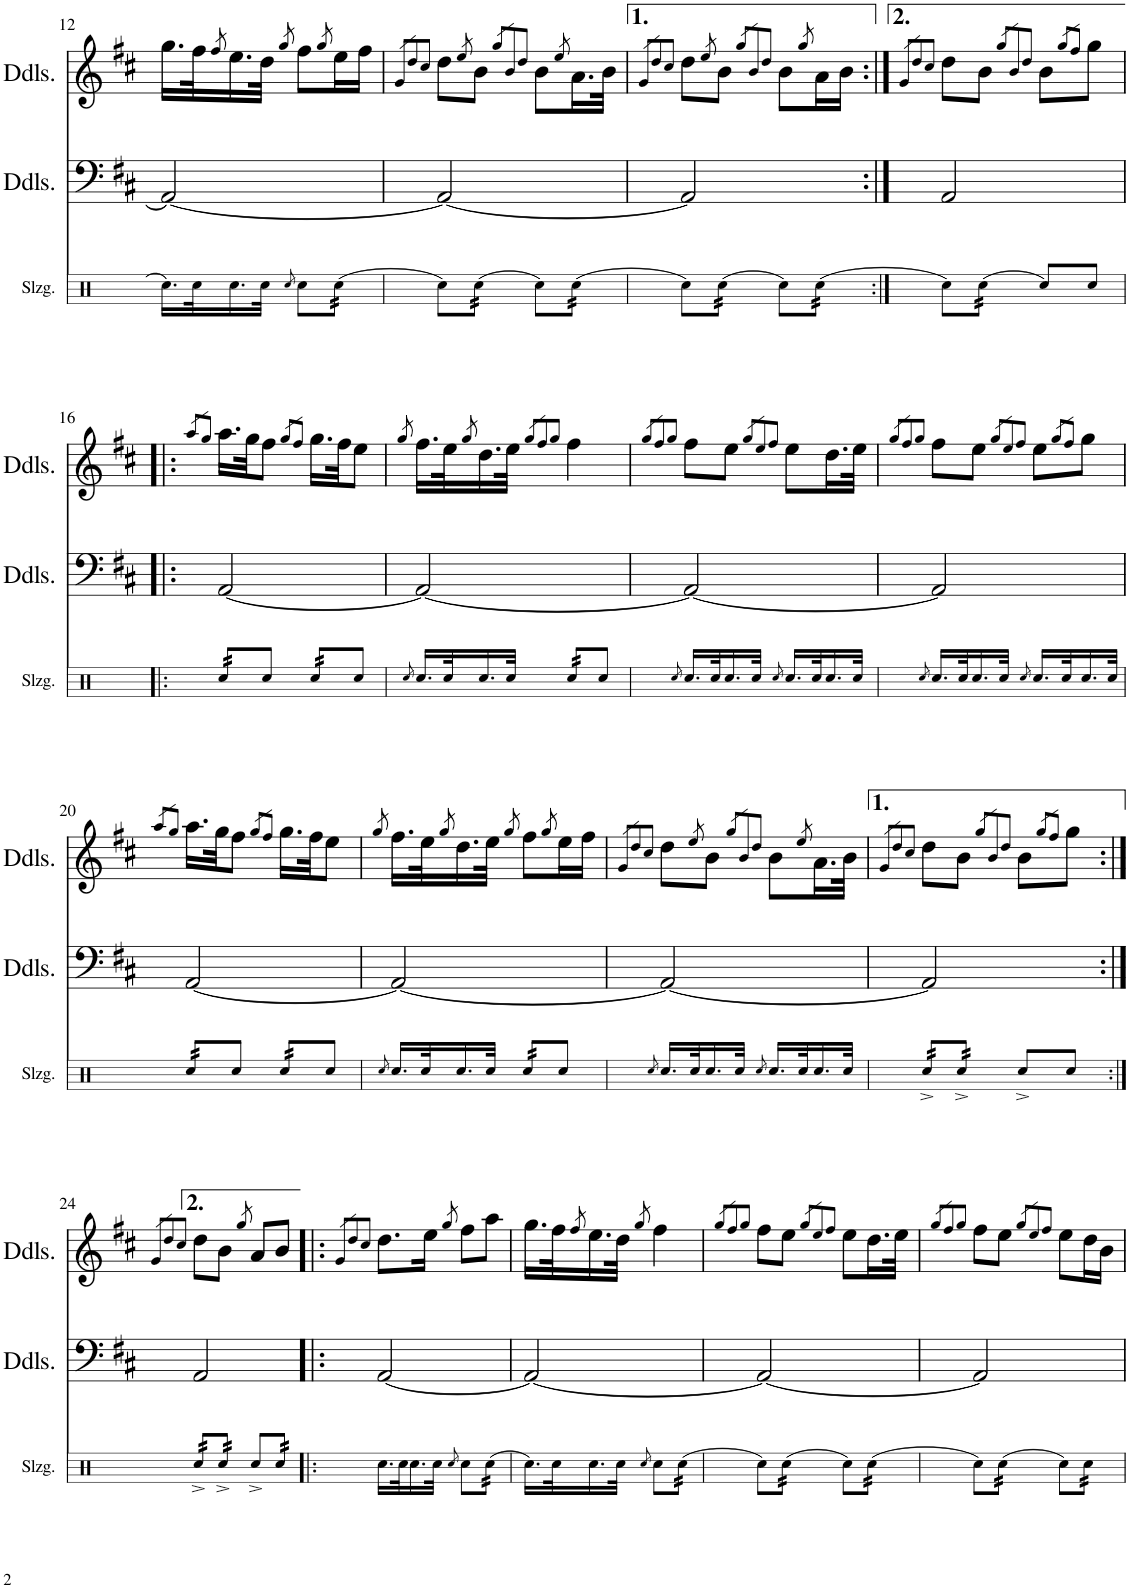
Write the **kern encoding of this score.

**kern	**kern	**kern	**kern	**kern
*part5	*part4	*part3	*part2	*part1
*staff5	*staff4	*staff3	*staff2	*staff1
*I"Schlagzeug	*I"Dudelsack	*I"Dudelsack	*I"Dudelsack	*I"Dudelsack
*I'Slzg.	*I'Ddls.	*I'Ddls.	*I'Ddls.	*I'Ddls.
!!LO:PB:g=z
*clefX	*clefF4	*clefF4	*clefG2	*clefG2
*k[]	*k[f#c#]	*k[f#c#]	*k[f#c#]	*k[f#c#]
*M2/4	*M2/4	*M2/4	*M2/4	*M2/4
=12	=12	=12	=12	=12
16.Rcc\LL	64AA_	2AA/_	64aa\KKLL]	16.gg\LL
.	4..AA_	.	16.gg\	.
32Rcc\K	.	.	.	32ff#\K
.	.	.	32ff#\Jk	.
.	.	.	.	8qff#/
16.Rcc\	.	.	.	16.ee\
.	.	.	8qff#\	.
.	.	.	16.ee\L	.
32Rcc\JJk	.	.	.	32dd\JJk
.	.	.	32dd\JJk	.
8qRcc/	.	.	.	8qgg/
8Rcc\L	.	.	.	8ff#\L
.	.	.	8qgg	.
.	.	.	8ff#\L	.
.	.	.	.	8qgg/
*tremolo	*	*	*	*
(32Rcc\	.	.	.	16ee\L
.	.	.	8qgg\	.
.	.	.	16ee\L	.
(32Rcc\	.	.	.	.
(32Rcc\	.	.	.	16ff#\JJ
.	32.AA_	.	[32.ff#\JJk	.
(32Rcc\JJJ	.	.	.	.
*Xtremolo	*	*	*	*
=13	=13	=13	=13	=13
.	.	.	.	8qg/L
.	.	.	.	8qdd/
.	.	.	.	8qcc#/J
8Rcc\L)	64AA_	2AA/_	64ff#\KKKL]	8dd\L
.	.	.	8qg\	.
.	.	.	8qdd\	.
.	.	.	8qcc#\	.
.	4..AA_	.	8dd\	.
.	.	.	.	8qee/
*tremolo	*	*	*	*
(32Rcc\	.	.	.	8b\J
.	.	.	8qee\	.
.	.	.	8b\J	.
(32Rcc\	.	.	.	.
(32Rcc\	.	.	.	.
(32Rcc\JJJ	.	.	.	.
*Xtremolo	*	*	*	*
.	.	.	.	8qgg/L
.	.	.	.	8qb/
.	.	.	.	8qdd/J
8Rcc\L)	.	.	.	8b\L
.	.	.	8qgg	.
.	.	.	8qb	.
.	.	.	8qdd	.
.	.	.	8b\L	.
.	.	.	.	8qee/
*tremolo	*	*	*	*
(32Rcc\	.	.	.	16.a\L
.	.	.	8qee\	.
.	.	.	16.a\L	.
(32Rcc\	.	.	.	.
(32Rcc\	.	.	.	.
.	32.AA_	.	.	.
(32Rcc\JJJ	.	.	.	32b\JJk
*Xtremolo	*	*	*	*
.	.	.	[64b\JJkk	.
=14	=14	=14	=14	=14
.	.	.	.	8qg/L
.	.	.	.	8qdd/
.	.	.	.	8qcc#/J
8Rcc\L)	64AA_	2AA/]	64b\KKKL]	8dd\L
.	.	.	8qg\	.
.	.	.	8qdd\	.
.	.	.	8qcc#\	.
.	4..AA_	.	8dd\	.
.	.	.	.	8qee/
*tremolo	*	*	*	*
(32Rcc\	.	.	.	8b\J
.	.	.	8qee\	.
.	.	.	8b\J	.
(32Rcc\	.	.	.	.
(32Rcc\	.	.	.	.
(32Rcc\JJJ	.	.	.	.
*Xtremolo	*	*	*	*
.	.	.	.	8qgg/L
.	.	.	.	8qb/
.	.	.	.	8qdd/J
8Rcc\L)	.	.	.	8b\L
.	.	.	8qgg	.
.	.	.	8qb	.
.	.	.	8qdd	.
.	.	.	8b\L	.
.	.	.	.	8qgg/
*tremolo	*	*	*	*
(32Rcc\	.	.	.	16a\L
.	.	.	8qgg\	.
.	.	.	16a\L	.
(32Rcc\	.	.	.	.
(32Rcc\	.	.	.	16b\JJ
.	32.AA_	.	[32.b\JJk	.
(32Rcc\JJJ	.	.	.	.
*Xtremolo	*	*	*	*
=15:|!	=15:|!	=15:|!	=15:|!	=15:|!
.	.	.	.	8qg/L
.	.	.	.	8qdd/
.	.	.	.	8qcc#/J
8Rcc\L)	64AA]	2AA/	64b\KKKL]	8dd\L
.	.	.	8qg\	.
.	.	.	8qdd\	.
.	.	.	8qcc#\	.
.	[4..AA	.	8dd\	.
*tremolo	*	*	*	*
(32Rcc\	.	.	.	8b\J
.	.	.	8b\J	.
(32Rcc\	.	.	.	.
(32Rcc\	.	.	.	.
(32Rcc\JJJ	.	.	.	.
*Xtremolo	*	*	*	*
.	.	.	.	8qgg/L
.	.	.	.	8qb/
.	.	.	.	8qdd/J
8Rcc/L)	.	.	.	8b\L
.	.	.	8qgg	.
.	.	.	8qb	.
.	.	.	8qdd	.
.	.	.	8b\L	.
.	.	.	.	8qgg/L
.	.	.	.	8qff#/J
8Rcc/J	.	.	.	8gg\J
.	.	.	8qgg\	.
.	.	.	8qff#\	.
.	.	.	[16..gg\Jk	.
.	32.AA_	.	.	.
!!LO:LB:g=z
=16!|:	=16!|:	=16!|:	=16!|:	=16!|:
.	.	.	.	8qaa/L
.	.	.	.	8qgg/J
*tremolo	*	*	*	*
32Rcc/LLL	64AA]	[2AA/	64gg\KKLL]	16.aa\LL
.	.	.	8qaa\	.
.	.	.	8qgg\	.
.	[4..AA	.	16.aa\	.
32Rcc/	.	.	.	.
32Rcc/	.	.	.	.
32Rcc/	.	.	.	32gg\JK
*Xtremolo	*	*	*	*
.	.	.	32gg\Jk	.
8Rcc/J	.	.	.	8ff#\J
.	.	.	8ff#\J	.
.	.	.	.	8qgg/L
.	.	.	.	8qff#/J
*tremolo	*	*	*	*
32Rcc/LLL	.	.	.	16.gg\LL
.	.	.	8qgg	.
.	.	.	8qff#	.
.	.	.	16.gg\LL	.
32Rcc/	.	.	.	.
32Rcc/	.	.	.	.
32Rcc/	.	.	.	32ff#\JK
*Xtremolo	*	*	*	*
.	.	.	32ff#\Jk	.
8Rcc/J	.	.	.	8ee\J
.	.	.	[16..ee\JJ	.
.	32.AA_	.	.	.
=17	=17	=17	=17	=17
8qRcc/	.	.	.	8qgg/
16.Rcc/LL	64AA_	2AA/_	64ee\KKLL]	16.ff#\LL
.	.	.	8qgg\	.
.	4..AA_	.	16.ff#\	.
32Rcc/K	.	.	.	32ee\K
.	.	.	32ee\Jk	.
.	.	.	.	8qgg/
16.Rcc/	.	.	.	16.dd\
.	.	.	8qgg\	.
.	.	.	16.dd\L	.
32Rcc/JJk	.	.	.	32ee\JJk
.	.	.	32ee\JJk	.
.	.	.	.	8qgg/L
.	.	.	.	8qff#/
.	.	.	.	8qgg/J
*tremolo	*	*	*	*
32Rcc/LLL	.	.	.	4ff#\
.	.	.	8qgg	.
.	.	.	8qff#	.
.	.	.	8qgg	.
.	.	.	[8..ff#\L	.
32Rcc/	.	.	.	.
32Rcc/	.	.	.	.
32Rcc/	.	.	.	.
*Xtremolo	*	*	*	*
8Rcc/J	.	.	.	.
.	32.AA_	.	.	.
.	.	.	64ff#\Jkkk_	.
=18	=18	=18	=18	=18
.	.	.	.	8qgg/L
.	.	.	.	8qff#/
8qRcc/	.	.	.	8qgg/J
16.Rcc/LL	64AA_	2AA/_	64ff#\KKKL]	8ff#\L
.	.	.	8qgg\	.
.	.	.	8qff#\	.
.	.	.	8qgg\	.
.	4..AA_	.	8ff#\	.
32Rcc/K	.	.	.	.
16.Rcc/	.	.	.	8ee\J
.	.	.	8ee\J	.
32Rcc/JJk	.	.	.	.
.	.	.	.	8qgg/L
.	.	.	.	8qee/
8qRcc/	.	.	.	8qff#/J
16.Rcc/LL	.	.	.	8ee\L
.	.	.	8qgg	.
.	.	.	8qee	.
.	.	.	8qff#	.
.	.	.	8ee\L	.
32Rcc/K	.	.	.	.
16.Rcc/	.	.	.	16.dd\L
.	.	.	16.dd\L	.
.	32.AA_	.	.	.
32Rcc/JJk	.	.	.	32ee\JJk
.	.	.	[64ee\JJkk	.
=19	=19	=19	=19	=19
.	.	.	.	8qgg/L
.	.	.	.	8qff#/
8qRcc/	.	.	.	8qgg/J
16.Rcc/LL	64AA_	2AA/]	64ee\KKKL]	8ff#\L
.	.	.	8qgg\	.
.	.	.	8qff#\	.
.	.	.	8qgg\	.
.	4..AA_	.	8ff#\	.
32Rcc/K	.	.	.	.
16.Rcc/	.	.	.	8ee\J
.	.	.	8ee\J	.
32Rcc/JJk	.	.	.	.
.	.	.	.	8qgg/L
.	.	.	.	8qee/
8qRcc/	.	.	.	8qff#/J
16.Rcc/LL	.	.	.	8ee\L
.	.	.	8qgg	.
.	.	.	8qee	.
.	.	.	8qff#	.
.	.	.	8ee\L	.
32Rcc/K	.	.	.	.
.	.	.	.	8qgg/L
.	.	.	.	8qff#/J
16.Rcc/	.	.	.	8gg\J
.	.	.	8qgg\	.
.	.	.	8qff#\	.
.	.	.	[16..gg\Jk	.
.	32.AA_	.	.	.
32Rcc/JJk	.	.	.	.
!!LO:LB:g=z
=20	=20	=20	=20	=20
.	.	.	.	8qaa/L
.	.	.	.	8qgg/J
*tremolo	*	*	*	*
32Rcc/LLL	64AA]	[2AA/	64gg\KKLL]	16.aa\LL
.	.	.	8qaa\	.
.	.	.	8qgg\	.
.	[4..AA	.	16.aa\	.
32Rcc/	.	.	.	.
32Rcc/	.	.	.	.
32Rcc/	.	.	.	32gg\JK
*Xtremolo	*	*	*	*
.	.	.	32gg\Jk	.
8Rcc/J	.	.	.	8ff#\J
.	.	.	8ff#\J	.
.	.	.	.	8qgg/L
.	.	.	.	8qff#/J
*tremolo	*	*	*	*
32Rcc/LLL	.	.	.	16.gg\LL
.	.	.	8qgg	.
.	.	.	8qff#	.
.	.	.	16.gg\LL	.
32Rcc/	.	.	.	.
32Rcc/	.	.	.	.
32Rcc/	.	.	.	32ff#\JK
*Xtremolo	*	*	*	*
.	.	.	32ff#\Jk	.
8Rcc/J	.	.	.	8ee\J
.	.	.	[16..ee\JJ	.
.	32.AA_	.	.	.
=21	=21	=21	=21	=21
8qRcc/	.	.	.	8qgg/
16.Rcc/LL	64AA_	2AA/_	64ee\KKLL]	16.ff#\LL
.	.	.	8qgg\	.
.	4..AA_	.	16.ff#\	.
32Rcc/K	.	.	.	32ee\K
.	.	.	32ee\Jk	.
.	.	.	.	8qgg/
16.Rcc/	.	.	.	16.dd\
.	.	.	8qgg\	.
.	.	.	16.dd\L	.
32Rcc/JJk	.	.	.	32ee\JJk
.	.	.	32ee\JJk	.
.	.	.	.	8qgg/
*tremolo	*	*	*	*
32Rcc/LLL	.	.	.	8ff#\L
.	.	.	8qgg	.
.	.	.	8ff#\L	.
32Rcc/	.	.	.	.
32Rcc/	.	.	.	.
32Rcc/	.	.	.	.
*Xtremolo	*	*	*	*
.	.	.	.	8qgg/
8Rcc/J	.	.	.	16ee\L
.	.	.	8qgg\	.
.	.	.	16ee\L	.
.	.	.	.	16ff#\JJ
.	32.AA_	.	[32.ff#\JJk	.
=22	=22	=22	=22	=22
.	.	.	.	8qg/L
.	.	.	.	8qdd/
8qRcc/	.	.	.	8qcc#/J
16.Rcc/LL	64AA_	2AA/_	64ff#\KKKL]	8dd\L
.	.	.	8qg\	.
.	.	.	8qdd\	.
.	.	.	8qcc#\	.
.	4..AA_	.	8dd\	.
32Rcc/K	.	.	.	.
.	.	.	.	8qee/
16.Rcc/	.	.	.	8b\J
.	.	.	8qee\	.
.	.	.	8b\J	.
32Rcc/JJk	.	.	.	.
.	.	.	.	8qgg/L
.	.	.	.	8qb/
8qRcc/	.	.	.	8qdd/J
16.Rcc/LL	.	.	.	8b\L
.	.	.	8qgg	.
.	.	.	8qb	.
.	.	.	8qdd	.
.	.	.	8b\L	.
32Rcc/K	.	.	.	.
.	.	.	.	8qee/
16.Rcc/	.	.	.	16.a\L
.	.	.	8qee\	.
.	.	.	16.a\L	.
.	32.AA_	.	.	.
32Rcc/JJk	.	.	.	32b\JJk
.	.	.	[64b\JJkk	.
=23	=23	=23	=23	=23
.	.	.	.	8qg/L
.	.	.	.	8qdd/
.	.	.	.	8qcc#/J
*tremolo	*	*	*	*
32Rcc^/LLL	64AA_	2AA/]	64b\KKKL]	8dd\L
.	.	.	8qg\	.
.	.	.	8qdd\	.
.	.	.	8qcc#\	.
.	4..AA_	.	8dd\	.
32Rcc^/	.	.	.	.
32Rcc^/	.	.	.	.
32Rcc^/	.	.	.	.
32Rcc^/	.	.	.	8b\J
.	.	.	8b\J	.
32Rcc^/	.	.	.	.
32Rcc^/	.	.	.	.
32Rcc^/JJJ	.	.	.	.
*Xtremolo	*	*	*	*
.	.	.	.	8qgg/L
.	.	.	.	8qb/
.	.	.	.	8qdd/J
8Rcc^/L	.	.	.	8b\L
.	.	.	8qgg	.
.	.	.	8qb	.
.	.	.	8qdd	.
.	.	.	8b\L	.
.	.	.	.	8qgg/L
.	.	.	.	8qff#/J
8Rcc/J	.	.	.	8gg\J
.	.	.	8qgg\	.
.	.	.	8qff#\	.
.	.	.	[16..gg\Jk	.
.	32.AA_	.	.	.
!!LO:LB:g=z
=24:|!	=24:|!	=24:|!	=24:|!	=24:|!
.	.	.	.	8qg/L
.	.	.	.	8qdd/
.	.	.	.	8qcc#/J
*tremolo	*	*	*	*
32Rcc^/LLL	64AA]	2AA/	64gg\KKKL]	8dd\L
.	.	.	8qg\	.
.	.	.	8qdd\	.
.	.	.	8qcc#\	.
.	[4..AA	.	8dd\	.
32Rcc^/	.	.	.	.
32Rcc^/	.	.	.	.
32Rcc^/	.	.	.	.
32Rcc^/	.	.	.	8b\J
.	.	.	8b\J	.
32Rcc^/	.	.	.	.
32Rcc^/	.	.	.	.
32Rcc^/JJJ	.	.	.	.
*Xtremolo	*	*	*	*
.	.	.	.	8qgg/
8Rcc^/L	.	.	.	8a/L
.	.	.	8qgg	.
.	.	.	8a/L	.
*tremolo	*	*	*	*
32Rcc/	.	.	.	8b/J
.	.	.	[16..b/Jk	.
32Rcc/	.	.	.	.
32Rcc/	.	.	.	.
.	32.AA_	.	.	.
32Rcc/JJJ	.	.	.	.
*Xtremolo	*	*	*	*
=25!|:	=25!|:	=25!|:	=25!|:	=25!|:
.	.	.	.	8qg/L
.	.	.	.	8qdd/
.	.	.	.	8qcc#/J
16.Rcc\LL	64AA]	[2AA/	64b\KKKL]	8.dd\L
.	.	.	8qg\	.
.	.	.	8qdd\	.
.	.	.	8qcc#\	.
.	[4..AA	.	8.dd\	.
32Rcc\K	.	.	.	.
16.Rcc\	.	.	.	.
.	.	.	.	16ee\Jk
.	.	.	16ee\Jk	.
32Rcc\JJk	.	.	.	.
8qRcc/	.	.	.	8qgg/
8Rcc\L	.	.	.	8ff#\L
.	.	.	8qgg	.
.	.	.	8ff#\L	.
*tremolo	*	*	*	*
(32Rcc\	.	.	.	8aa\J
.	.	.	[16..aa\Jk	.
(32Rcc\	.	.	.	.
(32Rcc\	.	.	.	.
.	32.AA_	.	.	.
(32Rcc\JJJ	.	.	.	.
*Xtremolo	*	*	*	*
=26	=26	=26	=26	=26
16.Rcc\LL)	64AA_	2AA/_	64aa\KKLL]	16.gg\LL
.	4..AA_	.	16.gg\	.
32Rcc\K	.	.	.	32ff#\K
.	.	.	32ff#\Jk	.
.	.	.	.	8qff#/
16.Rcc\	.	.	.	16.ee\
.	.	.	8qff#\	.
.	.	.	16.ee\L	.
32Rcc\JJk	.	.	.	32dd\JJk
.	.	.	32dd\JJk	.
8qRcc/	.	.	.	8qgg/
8Rcc\L	.	.	.	4ff#\
.	.	.	8qgg	.
.	.	.	[8..ff#\L	.
*tremolo	*	*	*	*
(32Rcc\	.	.	.	.
(32Rcc\	.	.	.	.
(32Rcc\	.	.	.	.
.	32.AA_	.	.	.
(32Rcc\JJJ	.	.	.	.
*Xtremolo	*	*	*	*
.	.	.	64ff#\Jkkk_	.
=27	=27	=27	=27	=27
.	.	.	.	8qgg/L
.	.	.	.	8qff#/
.	.	.	.	8qgg/J
8Rcc\L)	64AA_	2AA/_	64ff#\KKKL]	8ff#\L
.	.	.	8qgg\	.
.	.	.	8qff#\	.
.	.	.	8qgg\	.
.	4..AA_	.	8ff#\	.
*tremolo	*	*	*	*
(32Rcc\	.	.	.	8ee\J
.	.	.	8ee\J	.
(32Rcc\	.	.	.	.
(32Rcc\	.	.	.	.
(32Rcc\JJJ	.	.	.	.
*Xtremolo	*	*	*	*
.	.	.	.	8qgg/L
.	.	.	.	8qee/
.	.	.	.	8qff#/J
8Rcc\L)	.	.	.	8ee\L
.	.	.	8qgg	.
.	.	.	8qee	.
.	.	.	8qff#	.
.	.	.	8ee\L	.
*tremolo	*	*	*	*
(32Rcc\	.	.	.	16.dd\L
.	.	.	16.dd\L	.
(32Rcc\	.	.	.	.
(32Rcc\	.	.	.	.
.	32.AA_	.	.	.
(32Rcc\JJJ	.	.	.	32ee\JJk
*Xtremolo	*	*	*	*
.	.	.	[64ee\JJkk	.
=28	=28	=28	=28	=28
.	.	.	.	8qgg/L
.	.	.	.	8qff#/
.	.	.	.	8qgg/J
8Rcc\L)	64AA_	2AA/]	64ee\KKKL]	8ff#\L
.	.	.	8qgg\	.
.	.	.	8qff#\	.
.	.	.	8qgg\	.
.	4..AA_	.	8ff#\	.
*tremolo	*	*	*	*
(32Rcc\	.	.	.	8ee\J
.	.	.	8ee\J	.
(32Rcc\	.	.	.	.
(32Rcc\	.	.	.	.
(32Rcc\JJJ	.	.	.	.
*Xtremolo	*	*	*	*
.	.	.	.	8qgg/L
.	.	.	.	8qee/
.	.	.	.	8qff#/J
8Rcc\L)	.	.	.	8ee\L
.	.	.	8qgg	.
.	.	.	8qee	.
.	.	.	8qff#	.
.	.	.	8ee\L	.
*tremolo	*	*	*	*
32Rcc\	.	.	.	16dd\L
.	.	.	16dd\L	.
32Rcc\	.	.	.	.
32Rcc\	.	.	.	16b\JJ
.	32.AA_	.	[32.b\JJk	.
32Rcc\JJJ	.	.	.	.
*Xtremolo	*	*	*	*
=	=	=	=	=
*-	*-	*-	*-	*-
